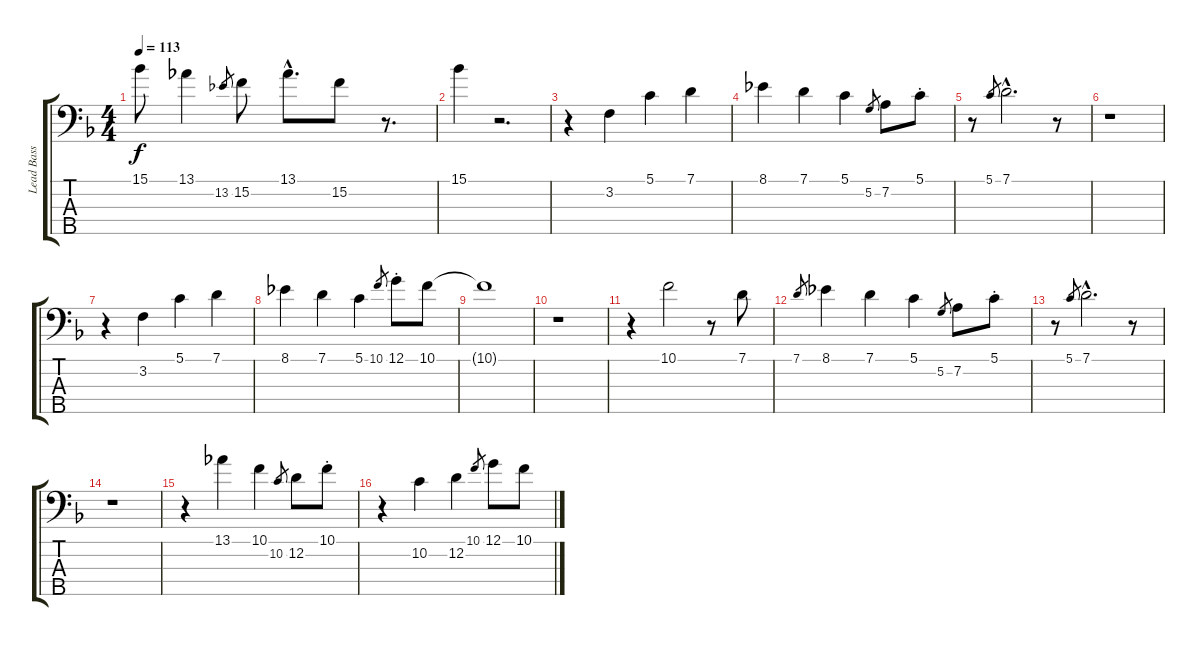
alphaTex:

\track ("Lead Bass" "Lead Bass") {instrument slapbass1}
\staff {score tabs}
\tuning (G2 D2 A1 E1 B0) {hide}
\ts (4 4)
\tempo 113
\clef f4
\ks f
15.1.8{dy f} 13.1.4 13.2.8{gr} 15.2.8 13.1{hac}.8{d} 15.2.8 r.8{d} |
15.1.4 r.2{d} |
r.4 3.2.4 5.1.4 7.1.4 |
8.1.4 7.1.4 5.1.4 5.2.8{gr} 7.2.8 5.1{st}.8 |
r.8 5.1.8{gr} 7.1{hac}.2{d} r.8 |
r.1 |
r.4 3.2.4 5.1.4 7.1.4 |
8.1.4 7.1.4 5.1.4 10.1.8{gr} 12.1{st}.8 10.1.8 |
10.1{t}.1 |
r.1 |
r.4 10.1.2 r.8 7.1.8 |
7.1.8{gr} 8.1.4 7.1.4 5.1.4 5.2.8{gr} 7.2.8 5.1{st}.8 |
r.8 5.1.8{gr} 7.1{hac}.2{d} r.8 |
r.1 |
r.4 13.1.4 10.1.4 10.2.8{gr} 12.2.8 10.1{st}.8 |
r.4 10.2.4 12.2.4 10.1.8{gr} 12.1.8 10.1.8
